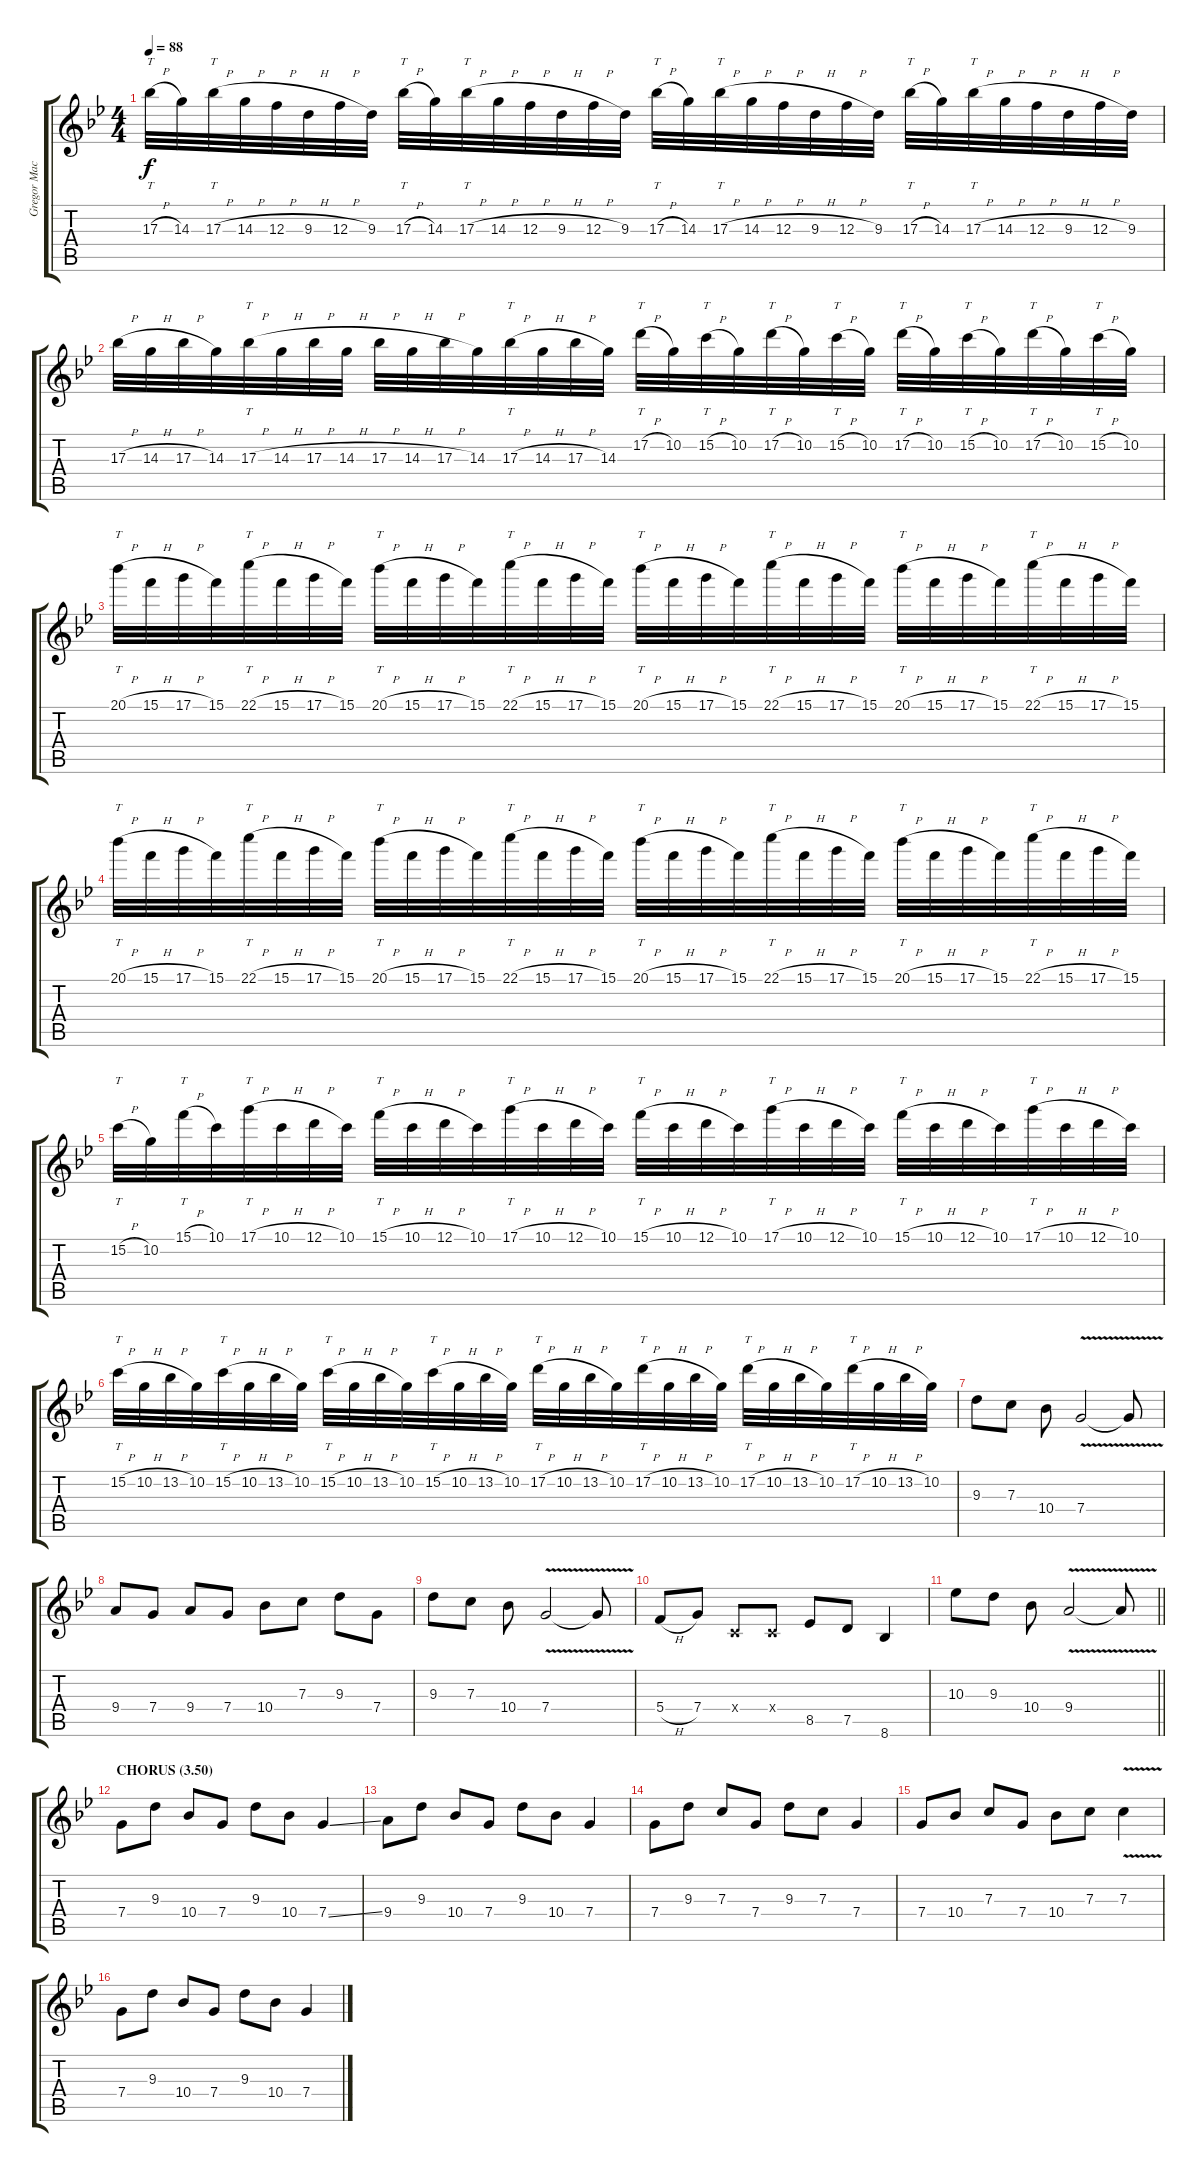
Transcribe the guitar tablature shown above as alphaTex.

\track ("Gregor Mackintosh" "Gregor Mac") {instrument distortionguitar}
\staff {score tabs}
\tuning (D4 A3 F3 C3 G2 D2) {hide}
\ts (4 4)
\tempo 88
\clef g2
\ks bb
17.3{h}.32{tt dy f} 14.3.32 17.3{h}.32{tt} 14.3{h}.32 12.3{h}.32 9.3{h}.32 12.3{h}.32 9.3.32 17.3{h}.32{tt} 14.3.32 17.3{h}.32{tt} 14.3{h}.32 12.3{h}.32 9.3{h}.32 12.3{h}.32 9.3.32 17.3{h}.32{tt} 14.3.32 17.3{h}.32{tt} 14.3{h}.32 12.3{h}.32 9.3{h}.32 12.3{h}.32 9.3.32 17.3{h}.32{tt} 14.3.32 17.3{h}.32{tt} 14.3{h}.32 12.3{h}.32 9.3{h}.32 12.3{h}.32 9.3.32 |
17.3{h}.32 14.3{h}.32 17.3{h}.32 14.3.32 17.3{h}.32{tt} 14.3{h}.32 17.3{h}.32 14.3{h}.32 17.3{h}.32 14.3{h}.32 17.3{h}.32 14.3.32 17.3{h}.32{tt} 14.3{h}.32 17.3{h}.32 14.3.32 17.2{h}.32{tt} 10.2.32 15.2{h}.32{tt} 10.2.32 17.2{h}.32{tt} 10.2.32 15.2{h}.32{tt} 10.2.32 17.2{h}.32{tt} 10.2.32 15.2{h}.32{tt} 10.2.32 17.2{h}.32{tt} 10.2.32 15.2{h}.32{tt} 10.2.32 |
20.1{h}.32{tt} 15.1{h}.32 17.1{h}.32 15.1.32 22.1{h}.32{tt} 15.1{h}.32 17.1{h}.32 15.1.32 20.1{h}.32{tt} 15.1{h}.32 17.1{h}.32 15.1.32 22.1{h}.32{tt} 15.1{h}.32 17.1{h}.32 15.1.32 20.1{h}.32{tt} 15.1{h}.32 17.1{h}.32 15.1.32 22.1{h}.32{tt} 15.1{h}.32 17.1{h}.32 15.1.32 20.1{h}.32{tt} 15.1{h}.32 17.1{h}.32 15.1.32 22.1{h}.32{tt} 15.1{h}.32 17.1{h}.32 15.1.32 |
20.1{h}.32{tt} 15.1{h}.32 17.1{h}.32 15.1.32 22.1{h}.32{tt} 15.1{h}.32 17.1{h}.32 15.1.32 20.1{h}.32{tt} 15.1{h}.32 17.1{h}.32 15.1.32 22.1{h}.32{tt} 15.1{h}.32 17.1{h}.32 15.1.32 20.1{h}.32{tt} 15.1{h}.32 17.1{h}.32 15.1.32 22.1{h}.32{tt} 15.1{h}.32 17.1{h}.32 15.1.32 20.1{h}.32{tt} 15.1{h}.32 17.1{h}.32 15.1.32 22.1{h}.32{tt} 15.1{h}.32 17.1{h}.32 15.1.32 |
15.2{h}.32{tt} 10.2.32 15.1{h}.32{tt} 10.1.32 17.1{h}.32{tt} 10.1{h}.32 12.1{h}.32 10.1.32 15.1{h}.32{tt} 10.1{h}.32 12.1{h}.32 10.1.32 17.1{h}.32{tt} 10.1{h}.32 12.1{h}.32 10.1.32 15.1{h}.32{tt} 10.1{h}.32 12.1{h}.32 10.1.32 17.1{h}.32{tt} 10.1{h}.32 12.1{h}.32 10.1.32 15.1{h}.32{tt} 10.1{h}.32 12.1{h}.32 10.1.32 17.1{h}.32{tt} 10.1{h}.32 12.1{h}.32 10.1.32 |
15.2{h}.32{tt} 10.2{h}.32 13.2{h}.32 10.2.32 15.2{h}.32{tt} 10.2{h}.32 13.2{h}.32 10.2.32 15.2{h}.32{tt} 10.2{h}.32 13.2{h}.32 10.2.32 15.2{h}.32{tt} 10.2{h}.32 13.2{h}.32 10.2.32 17.2{h}.32{tt} 10.2{h}.32 13.2{h}.32 10.2.32 17.2{h}.32{tt} 10.2{h}.32 13.2{h}.32 10.2.32 17.2{h}.32{tt} 10.2{h}.32 13.2{h}.32 10.2.32 17.2{h}.32{tt} 10.2{h}.32 13.2{h}.32 10.2.32 |
9.3.8 7.3.8 10.4.8 7.4{v}.2 7.4{v t}.8 |
9.4.8 7.4.8 9.4.8 7.4.8 10.4.8 7.3.8 9.3.8 7.4.8 |
9.3.8 7.3.8 10.4.8 7.4{v}.2 7.4{v t}.8 |
5.4{h}.8 7.4.8 0.4{x}.8 0.4{x}.8 8.5.8 7.5.8 8.6.4 |
\barLineRight lightlight
10.3.8 9.3.8 10.4.8 9.4{v}.2 9.4{v t}.8 |
\section ("" "CHORUS (3.50)")
7.4.8 9.3.8 10.4.8 7.4.8 9.3.8 10.4.8 7.4{ss}.4 |
9.4.8 9.3.8 10.4.8 7.4.8 9.3.8 10.4.8 7.4.4 |
7.4.8 9.3.8 7.3.8 7.4.8 9.3.8 7.3.8 7.4.4 |
7.4.8 10.4.8 7.3.8 7.4.8 10.4.8 7.3.8 7.3{v}.4 |
7.4.8 9.3.8 10.4.8 7.4.8 9.3.8 10.4.8 7.4{ss}.4
